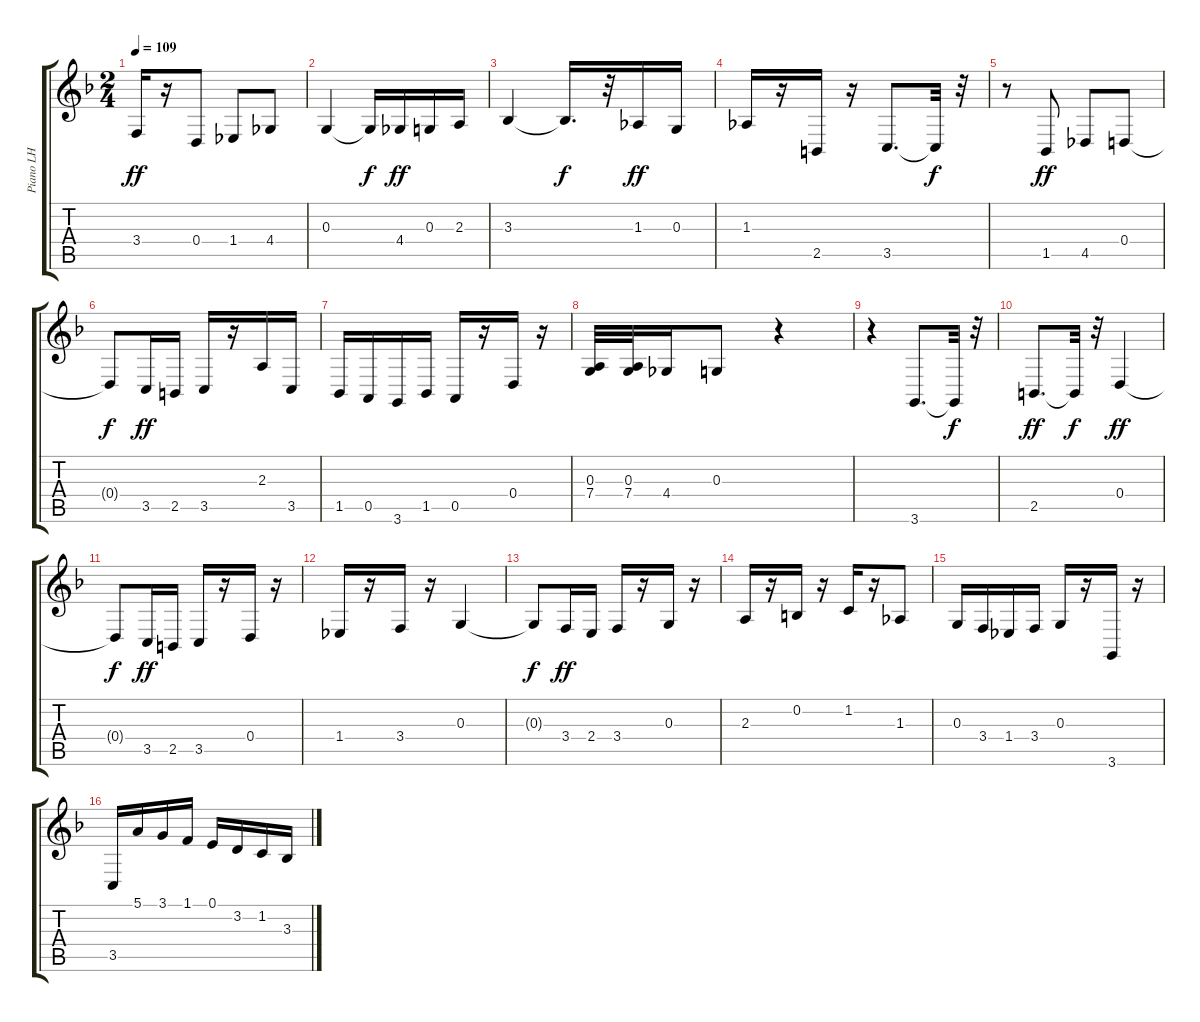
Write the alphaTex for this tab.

\track ("Piano LH" "Piano LH") {instrument acousticgrandpiano}
\staff {score tabs}
\tuning (E4 B3 G3 D3 A2 E2) {hide}
\ts (2 4)
\tempo 109
\clef g2
\ks f
3.4.16{dy ff} r.16 0.4.8 1.4.8 4.4.8 |
0.3.4 0.3{t}.16{dy f} 4.4.16{dy ff} 0.3.16 2.3.16 |
3.3.4 3.3{t}.16{d dy f} r.32 1.3.16{dy ff} 0.3.16 |
1.3.16 r.16 2.5.16 r.16 3.5.8{d} 3.5{t}.32{dy f} r.32 |
r.8 1.5.8{dy ff} 4.5.8 0.4.8 |
0.4{t}.8{dy f} 3.5.16{dy ff} 2.5.16 3.5.16 r.16 2.3.16 3.5.16 |
1.5.16 0.5.16 3.6.16 1.5.16 0.5.16 r.16 0.4.16 r.16 |
(0.3 7.4).32 (0.3 7.4).32 4.4.16 0.3.8 r.4 |
r.4 3.6.8{d} 3.6{t}.32{dy f} r.32 |
2.5.8{d dy ff} 2.5{t}.32{dy f} r.32 0.4.4{dy ff} |
0.4{t}.8{dy f} 3.5.16{dy ff} 2.5.16 3.5.16 r.16 0.4.16 r.16 |
1.4.16 r.16 3.4.16 r.16 0.3.4 |
0.3{t}.8{dy f} 3.4.16{dy ff} 2.4.16 3.4.16 r.16 0.3.16 r.16 |
2.3.16 r.16 0.2.16 r.16 1.2.16 r.16 1.3.8 |
0.3.16 3.4.16 1.4.16 3.4.16 0.3.16 r.16 3.6.16 r.16 |
3.5.16 5.1.16 3.1.16 1.1.16 0.1.16 3.2.16 1.2.16 3.3.16
